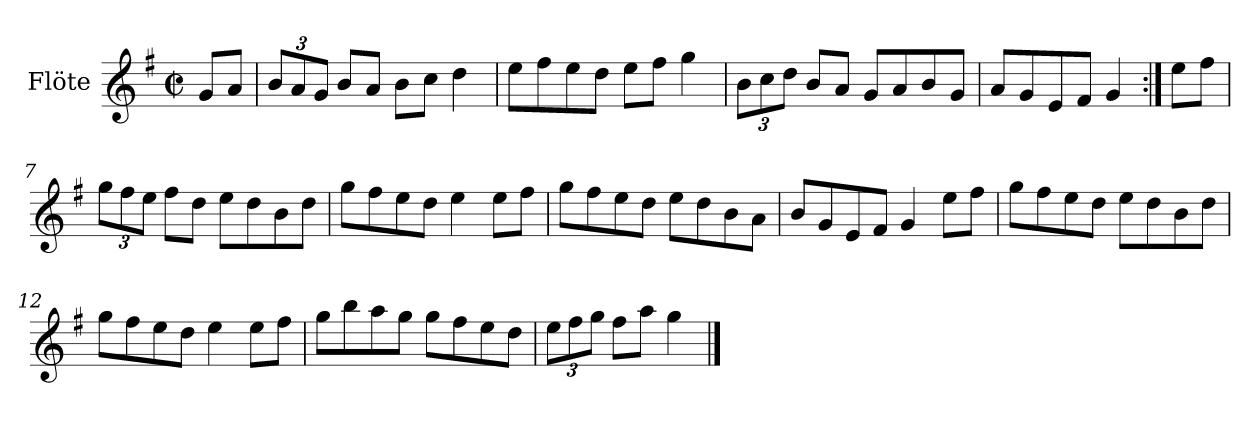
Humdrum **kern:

**kern
*part1
*staff1
*I"Flöte
*I'Fl.
*clefG2
*k[f#]
*M2/2
*met(c|)
=1
8g/L
8a/J
=2
*Xbrackettup
12b/L
12a/
12g/J
8b/L
8a/J
8b\L
8cc\J
4dd\
=3
8ee\L
8ff#\
8ee\
8dd\J
8ee\L
8ff#\J
4gg\
=4
12b\L
12cc\
12dd\J
8b/L
8a/J
8g/L
8a/
8b/
8g/J
=5
8a/L
8g/
8e/
8f#/J
4g/
!!LO:LB:g=z
=6:|!
8ee\L
8ff#\J
=7
12gg\L
12ff#\
12ee\J
8ff#\L
8dd\J
8ee\L
8dd\
8b\
8dd\J
=8
8gg\L
8ff#\
8ee\
8dd\J
4ee\
8ee\L
8ff#\J
=9
8gg\L
8ff#\
8ee\
8dd\J
8ee\L
8dd\
8b\
8a\J
=10
8b/L
8g/
8e/
8f#/J
4g/
8ee\L
8ff#\J
!!LO:LB:g=z
=11
8gg\L
8ff#\
8ee\
8dd\J
8ee\L
8dd\
8b\
8dd\J
=12
8gg\L
8ff#\
8ee\
8dd\J
4ee\
8ee\L
8ff#\J
=13
8gg\L
8bb\
8aa\
8gg\J
8gg\L
8ff#\
8ee\
8dd\J
=14
12ee\L
12ff#\
12gg\J
8ff#\L
8aa\J
4gg\
==
*-
